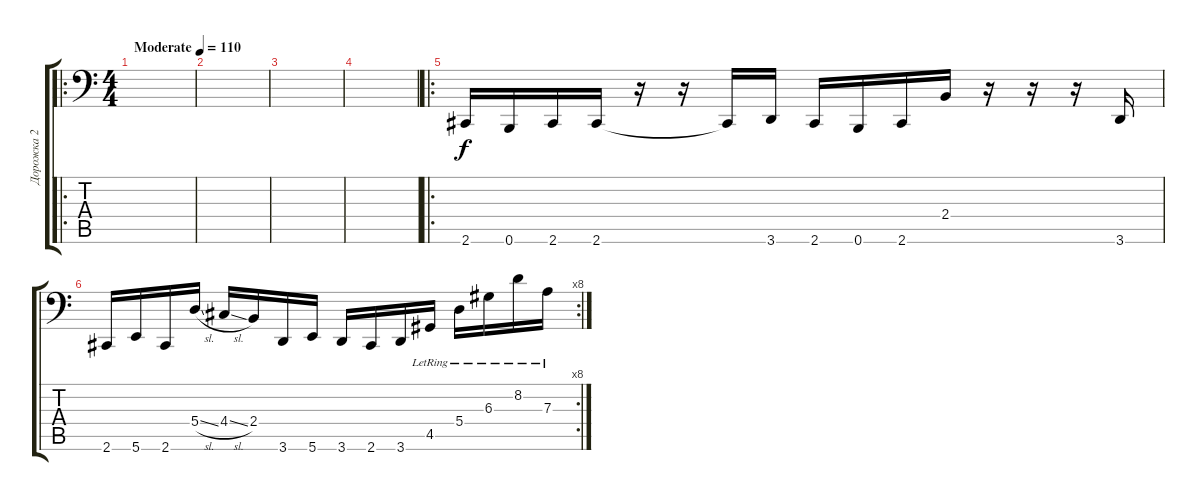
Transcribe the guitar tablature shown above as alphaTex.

\track ("Дорожка 2" "Дорожка 2") {instrument electricbasspick}
\staff {score tabs}
\tuning (B2 Gb2 D2 A1 E1 B0) {hide}
\ro
\ts (4 4)
\tempo (110 "Moderate")
\clef f4
\ks c
|
|
|
|
\ro
2.6.16 0.6.16 2.6.16 2.6.16 r.16 r.16 2.6{t}.16 3.6.16 2.6.16 0.6.16 2.6.16 2.4.16 r.16 r.16 r.16 3.6.16 |
\rc 8
2.6.16 5.6.16 2.6.16 5.4{sl}.16 4.4{sl}.16 2.4.16 3.6.16 5.6.16 3.6.16 2.6.16 3.6.16 4.5{lr}.16 5.4{lr}.16 6.3{lr}.16 8.2{lr}.16 7.3{lr}.16
